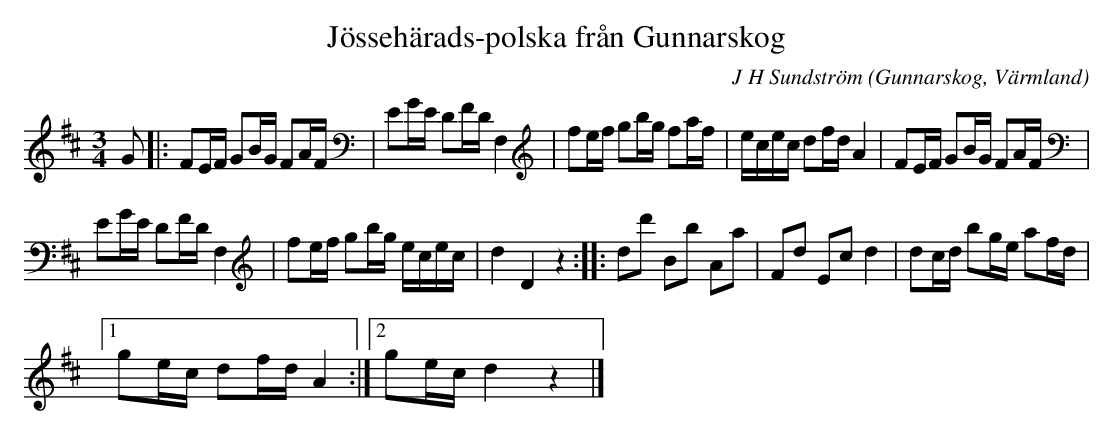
X:1
T:Jössehärads-polska från Gunnarskog
C:J H Sundström
O:Gunnarskog, Värmland
L:1/16
M:3/4
K:D
G2 |: F2EF G2BG F2AF | E2GE D2FD F,4 | f2ef g2bg f2af | ecec d2fd A4 | F2EF G2BG F2AF |
E2GE D2FD F,4 | f2ef g2bg ecec | d4 D4 z4 :: d2d'2 B2b2 A2a2 | F2d2 E2c2 d4 | d2cd b2ge a2fd |1
g2ec d2fd A4 :|2 g2ec d4 z4 |]
